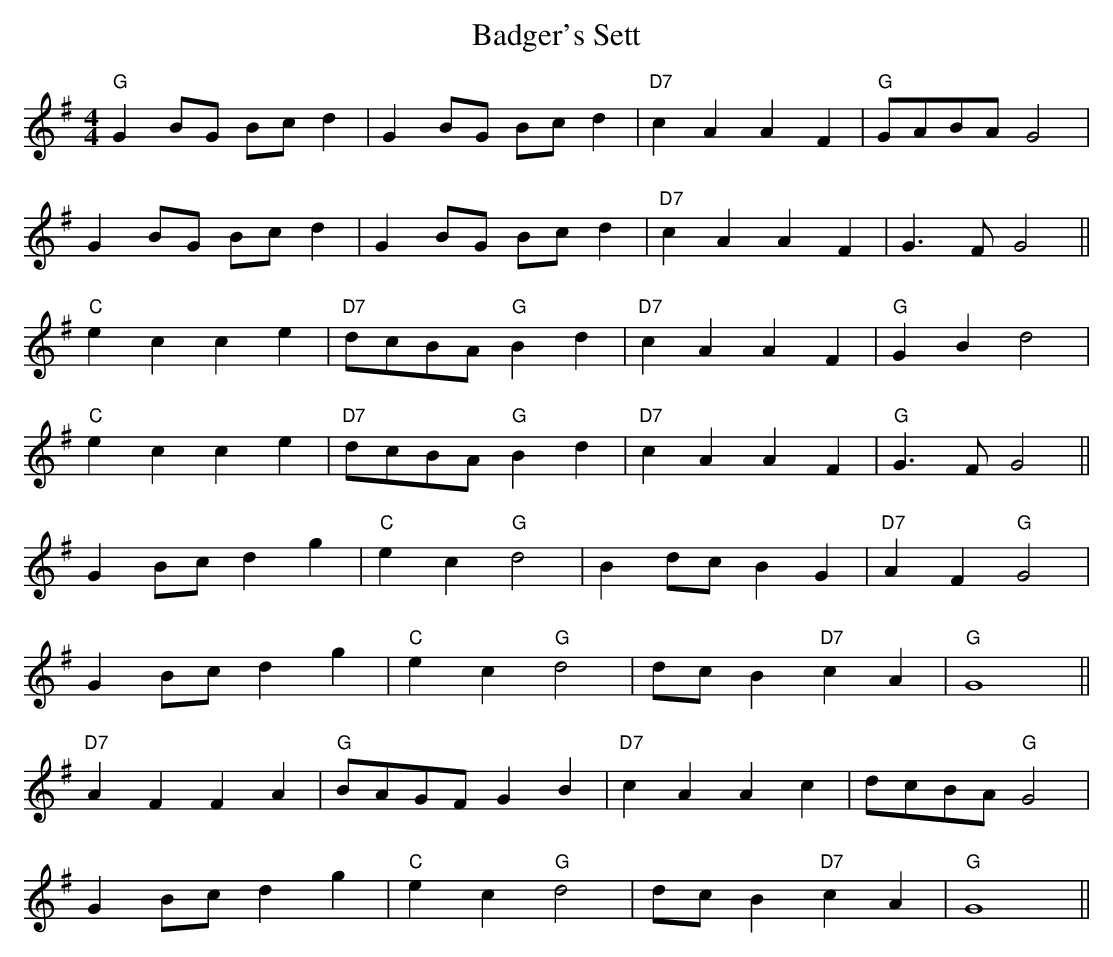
X:1
T:Badger's Sett
M:4/4
L:1/8
K:G
"G"G2BG Bc d2|G2BG Bc d2|"D7"c2A2A2F2|"G"GABA G4|
G2BG Bc d2|G2BG Bc d2|"D7"c2A2A2F2|G3F G4||
"C"e2c2c2e2|"D7"dcBA"G"B2d2|"D7"c2A2A2F2|"G"G2B2d4|
"C"e2c2c2e2|"D7"dcBA"G"B2d2|"D7"c2A2A2F2|"G"G3F G4||
G2Bc d2g2|"C"e2c2"G"d4|B2dc B2G2|"D7"A2F2"G"G4|
G2Bc d2g2|"C"e2c2"G"d4|dc B2"D7"c2A2|"G"G8||
"D7"A2F2F2A2|"G"BAGF G2B2|"D7"c2A2A2c2|dcBA"G"G4|
G2Bc d2g2|"C"e2c2"G"d4|dc B2"D7"c2A2|"G"G8||
